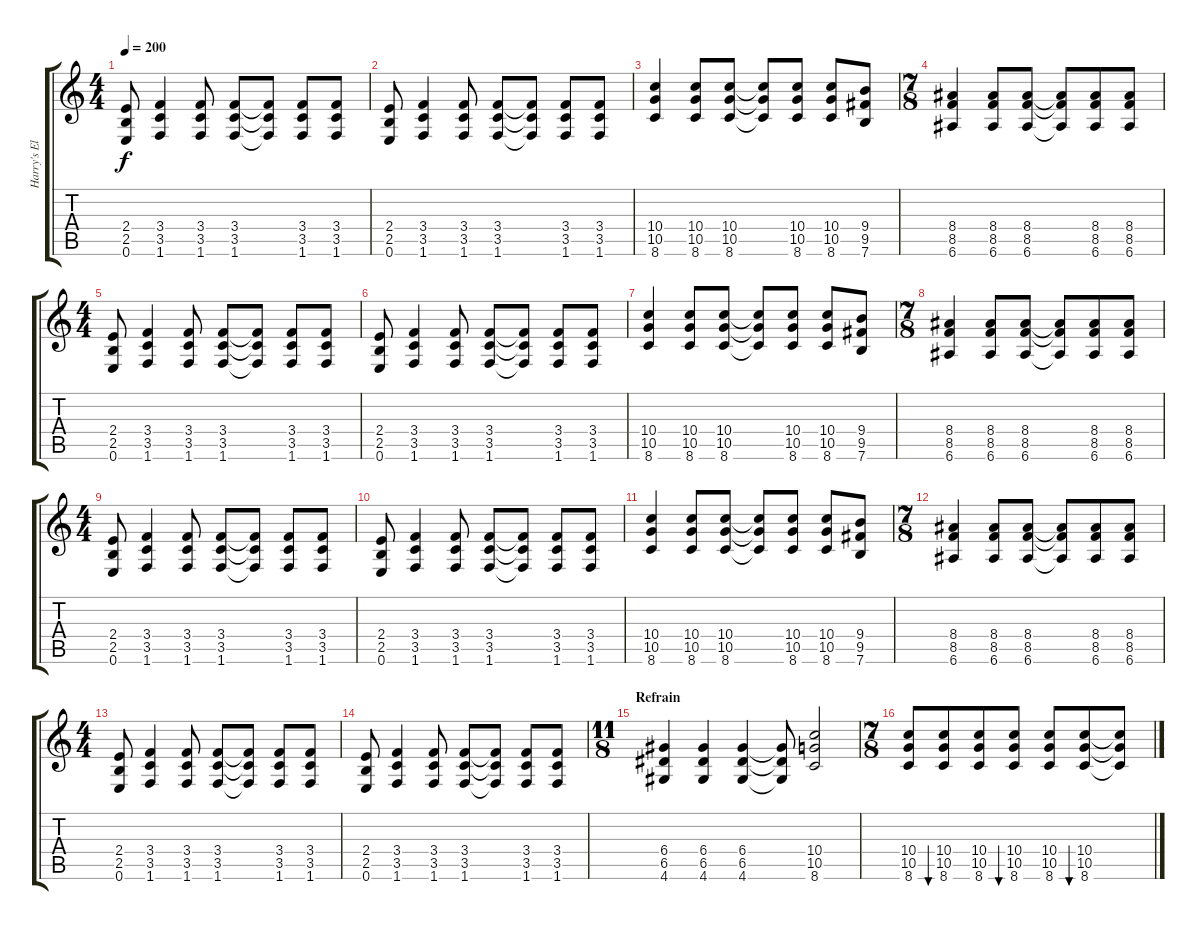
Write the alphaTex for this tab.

\track ("Harry's Electric Guitar" "Harry's El") {instrument distortionguitar}
\staff {score tabs}
\tuning (E4 B3 G3 D3 A2 E2) {hide}
\ts (4 4)
\tempo 200
\clef g2
\ks c
(2.4 2.5 0.6).8{dy f} (3.4 3.5 1.6).4 (3.4 3.5 1.6).8 (3.4 3.5 1.6).8 (3.4{t} 3.5{t} 1.6{t}).8 (3.4 3.5 1.6).8 (3.4 3.5 1.6).8 |
(2.4 2.5 0.6).8 (3.4 3.5 1.6).4 (3.4 3.5 1.6).8 (3.4 3.5 1.6).8 (3.4{t} 3.5{t} 1.6{t}).8 (3.4 3.5 1.6).8 (3.4 3.5 1.6).8 |
(10.4 10.5 8.6).4 (10.4 10.5 8.6).8 (10.4 10.5 8.6).8 (10.4{t} 10.5{t} 8.6{t}).8 (10.4 10.5 8.6).8 (10.4 10.5 8.6).8 (9.4 9.5 7.6).8 |
\ts (7 8)
(8.4 8.5 6.6).4 (8.4 8.5 6.6).8 (8.4 8.5 6.6).8 (8.4{t} 8.5{t} 6.6{t}).8 (8.4 8.5 6.6).8 (8.4 8.5 6.6).8 |
\ts (4 4)
(2.4 2.5 0.6).8 (3.4 3.5 1.6).4 (3.4 3.5 1.6).8 (3.4 3.5 1.6).8 (3.4{t} 3.5{t} 1.6{t}).8 (3.4 3.5 1.6).8 (3.4 3.5 1.6).8 |
(2.4 2.5 0.6).8 (3.4 3.5 1.6).4 (3.4 3.5 1.6).8 (3.4 3.5 1.6).8 (3.4{t} 3.5{t} 1.6{t}).8 (3.4 3.5 1.6).8 (3.4 3.5 1.6).8 |
(10.4 10.5 8.6).4 (10.4 10.5 8.6).8 (10.4 10.5 8.6).8 (10.4{t} 10.5{t} 8.6{t}).8 (10.4 10.5 8.6).8 (10.4 10.5 8.6).8 (9.4 9.5 7.6).8 |
\ts (7 8)
(8.4 8.5 6.6).4 (8.4 8.5 6.6).8 (8.4 8.5 6.6).8 (8.4{t} 8.5{t} 6.6{t}).8 (8.4 8.5 6.6).8 (8.4 8.5 6.6).8 |
\ts (4 4)
(2.4 2.5 0.6).8 (3.4 3.5 1.6).4 (3.4 3.5 1.6).8 (3.4 3.5 1.6).8 (3.4{t} 3.5{t} 1.6{t}).8 (3.4 3.5 1.6).8 (3.4 3.5 1.6).8 |
(2.4 2.5 0.6).8 (3.4 3.5 1.6).4 (3.4 3.5 1.6).8 (3.4 3.5 1.6).8 (3.4{t} 3.5{t} 1.6{t}).8 (3.4 3.5 1.6).8 (3.4 3.5 1.6).8 |
(10.4 10.5 8.6).4 (10.4 10.5 8.6).8 (10.4 10.5 8.6).8 (10.4{t} 10.5{t} 8.6{t}).8 (10.4 10.5 8.6).8 (10.4 10.5 8.6).8 (9.4 9.5 7.6).8 |
\ts (7 8)
(8.4 8.5 6.6).4 (8.4 8.5 6.6).8 (8.4 8.5 6.6).8 (8.4{t} 8.5{t} 6.6{t}).8 (8.4 8.5 6.6).8 (8.4 8.5 6.6).8 |
\ts (4 4)
(2.4 2.5 0.6).8 (3.4 3.5 1.6).4 (3.4 3.5 1.6).8 (3.4 3.5 1.6).8 (3.4{t} 3.5{t} 1.6{t}).8 (3.4 3.5 1.6).8 (3.4 3.5 1.6).8 |
(2.4 2.5 0.6).8 (3.4 3.5 1.6).4 (3.4 3.5 1.6).8 (3.4 3.5 1.6).8 (3.4{t} 3.5{t} 1.6{t}).8 (3.4 3.5 1.6).8 (3.4 3.5 1.6).8 |
\ts (11 8)
\section ("" "Refrain")
(6.4 6.5 4.6).4 (6.4 6.5 4.6).4 (6.4 6.5 4.6).4 (6.4{t} 6.5{t} 4.6{t}).8 (10.4 10.5 8.6).2 |
\ts (7 8)
(10.4 10.5 8.6).8 (10.4 10.5 8.6).8{bu 30} (10.4 10.5 8.6).8 (10.4 10.5 8.6).8{bu 30} (10.4 10.5 8.6).8 (10.4 10.5 8.6).8{bu 30} (10.4{t} 10.5{t} 8.6{t}).8
